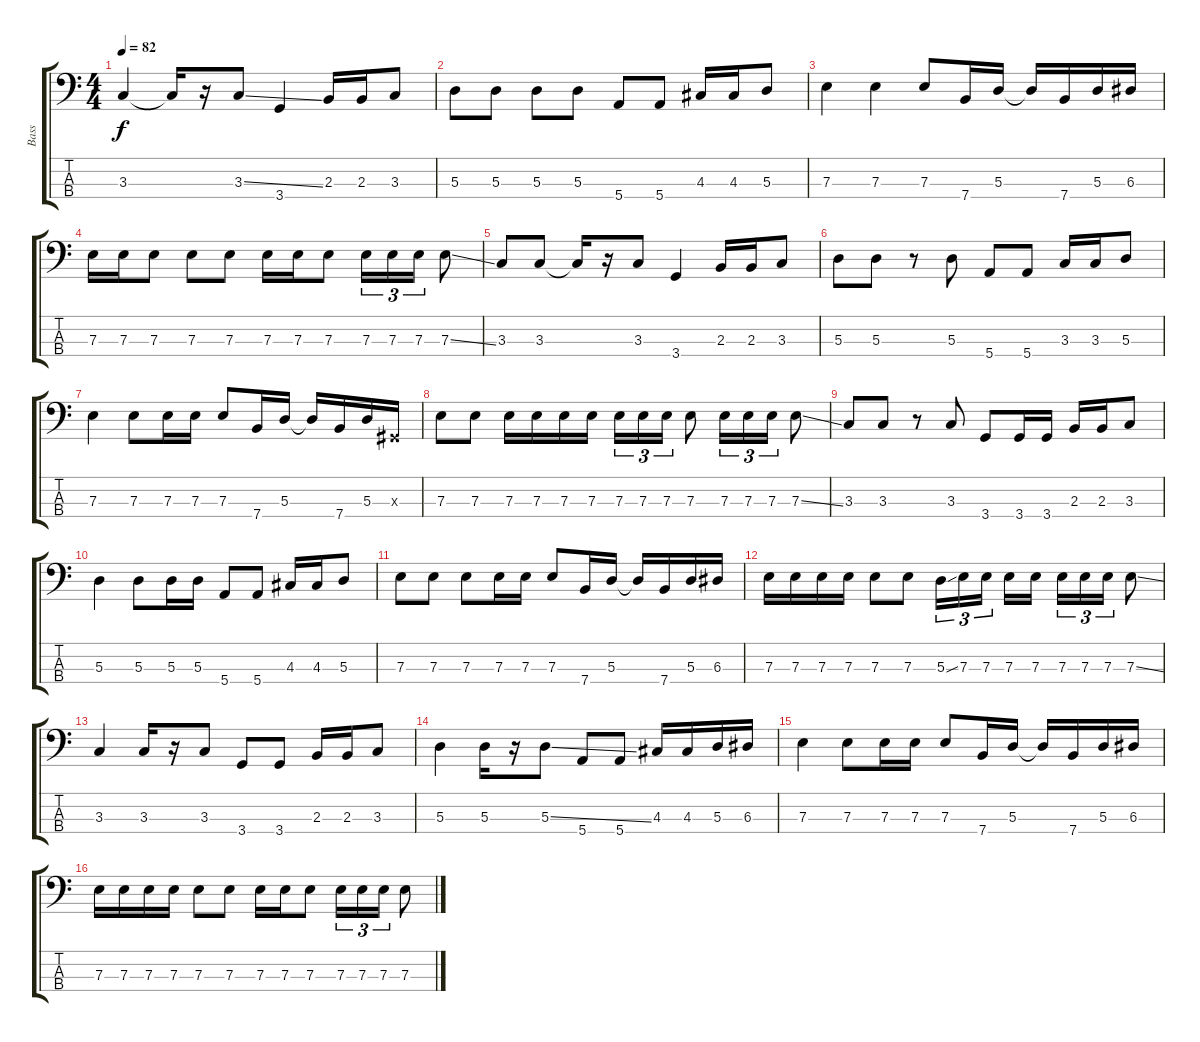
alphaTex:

\track ("Bass" "Bass") {instrument electricbassfinger}
\staff {score tabs}
\tuning (G2 D2 A1 E1) {hide}
\ts (4 4)
\tempo 82
\clef f4
\ks c
3.3.4{dy f} 3.3{t}.16 r.16 3.3{ss}.8 3.4.4 2.3.16 2.3.16 3.3.8 |
5.3.8 5.3.8 5.3.8 5.3.8 5.4.8 5.4.8 4.3.16 4.3.16 5.3.8 |
7.3.4 7.3.4 7.3.8 7.4.16 5.3.16 5.3{t}.16 7.4.16 5.3.16 6.3.16 |
7.3.16 7.3.16 7.3.8 7.3.8 7.3.8 7.3.16 7.3.16 7.3.8 7.3.16{tu (3 2)} 7.3.16{tu (3 2)} 7.3.16{tu (3 2)} 7.3{ss}.8 |
3.3.8 3.3.8 3.3{t}.16 r.16 3.3.8 3.4.4 2.3.16 2.3.16 3.3.8 |
5.3.8 5.3.8 r.8 5.3.8 5.4.8 5.4.8 3.3.16 3.3.16 5.3.8 |
7.3.4 7.3.8 7.3.16 7.3.16 7.3.8 7.4.16 5.3.16 5.3{t}.16 7.4.16 5.3.16 -1.3{x}.16 |
7.3.8 7.3.8 7.3.16 7.3.16 7.3.16 7.3.16 7.3.16{tu (3 2)} 7.3.16{tu (3 2)} 7.3.16{tu (3 2)} 7.3.8 7.3.16{tu (3 2)} 7.3.16{tu (3 2)} 7.3.16{tu (3 2)} 7.3{ss}.8 |
3.3.8 3.3.8 r.8 3.3.8 3.4.8 3.4.16 3.4.16 2.3.16 2.3.16 3.3.8 |
5.3.4 5.3.8 5.3.16 5.3.16 5.4.8 5.4.8 4.3.16 4.3.16 5.3.8 |
7.3.8 7.3.8 7.3.8 7.3.16 7.3.16 7.3.8 7.4.16 5.3.16 5.3{t}.16 7.4.16 5.3.16 6.3.16 |
7.3.16 7.3.16 7.3.16 7.3.16 7.3.8 7.3.8 5.3{ss}.16{tu (3 2)} 7.3.16{tu (3 2)} 7.3.16{tu (3 2)} 7.3.16 7.3.16 7.3.16{tu (3 2)} 7.3.16{tu (3 2)} 7.3.16{tu (3 2)} 7.3{ss}.8 |
3.3.4 3.3.16 r.16 3.3.8 3.4.8 3.4.8 2.3.16 2.3.16 3.3.8 |
5.3.4 5.3.16 r.16 5.3{ss}.8 5.4.8 5.4.8 4.3.16 4.3.16 5.3.16 6.3.16 |
7.3.4 7.3.8 7.3.16 7.3.16 7.3.8 7.4.16 5.3.16 5.3{t}.16 7.4.16 5.3.16 6.3.16 |
7.3.16 7.3.16 7.3.16 7.3.16 7.3.8 7.3.8 7.3.16 7.3.16 7.3.8 7.3.16{tu (3 2)} 7.3.16{tu (3 2)} 7.3.16{tu (3 2)} 7.3{ss}.8
